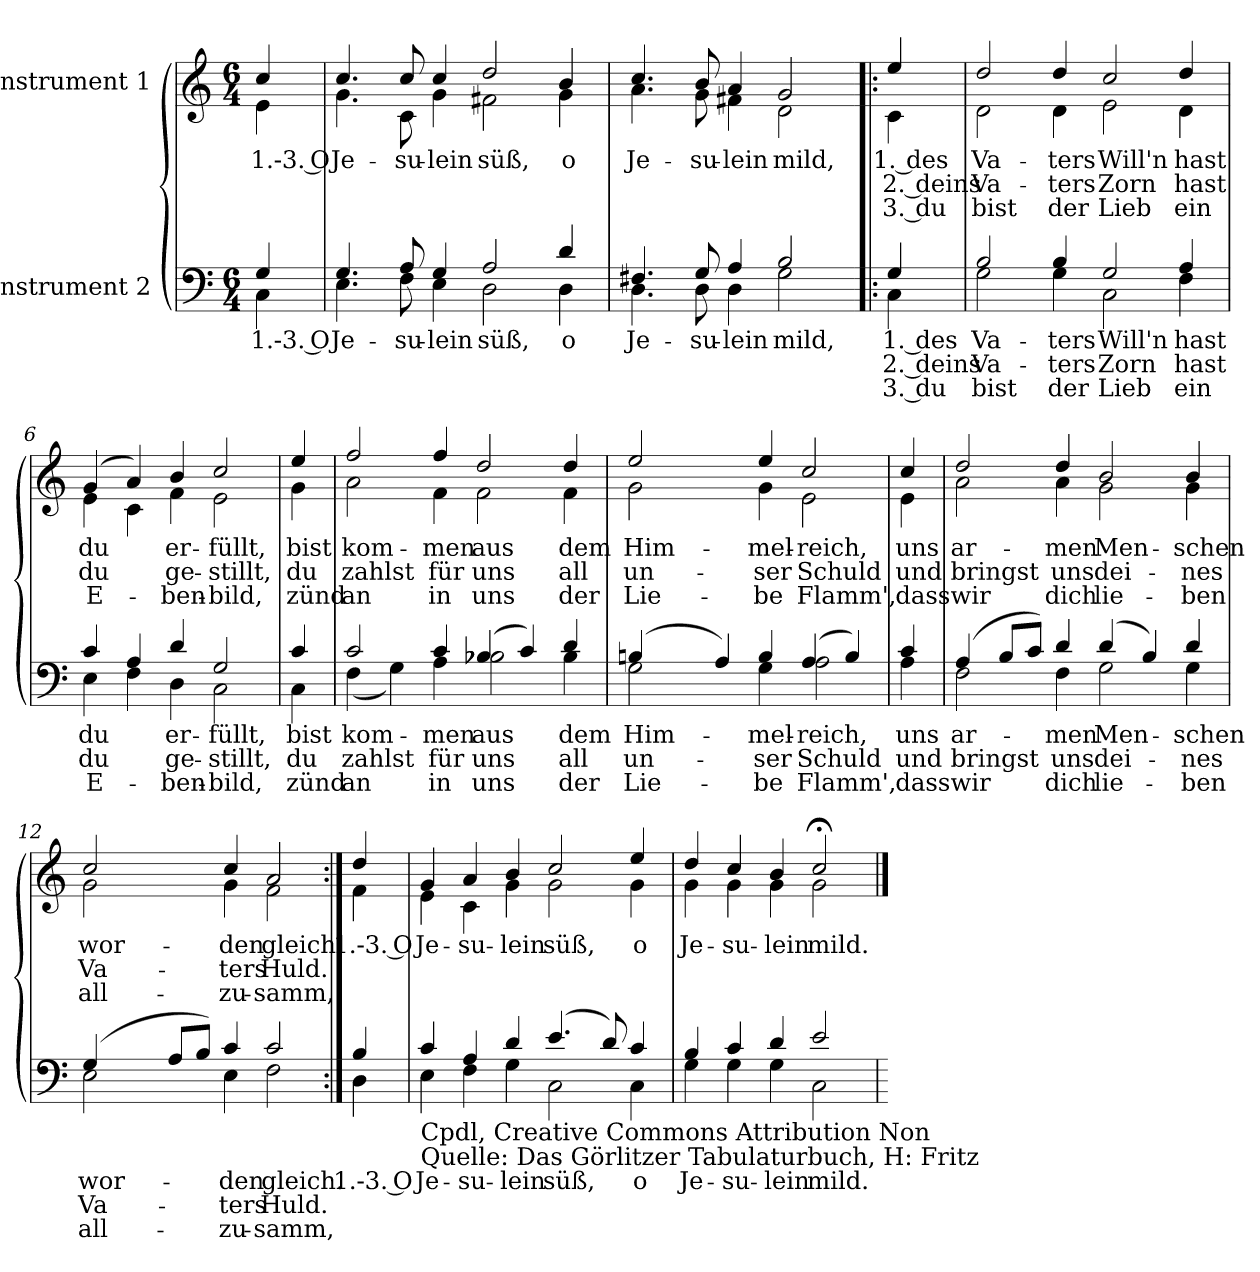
**kern	**text	**text	**text	**kern	**text	**text	**text
*part2	*part2	*part2	*part2	*part1	*part1	*part1	*part1
*staff2	*staff2	*staff2	*staff2	*staff1	*staff1	*staff1	*staff1
*I"Instrument 2	*	*	*	*I"Instrument 1	*	*	*
!!LO:PB:g=z
*stria5	*	*	*	*stria5	*	*	*
*clefF4	*	*	*	*clefG2	*	*	*
*M6/4	*	*	*	*M6/4	*	*	*
=1	=1	=1	=1	=1	=1	=1	=1
!	!LO:LY:a:rj	!	!	!	!LO:LY:b:rj	!	!
*^	*	*	*	*^	*	*	*
4G/	4C\	1.-3. O	.	.	4cc/	4e\	1.-3. O	.	.
=2	=2	=2	=2	=2	=2	=2	=2	=2	=2
!	!	!LO:LY:a:cj	!	!	!	!	!LO:LY:b:cj	!	!
4.G/	4.E\	Je-	.	.	4.cc/	4.g\	Je-	.	.
!	!	!LO:LY:a:cj	!	!	!	!	!LO:LY:b:cj	!	!
8A/	8F\	-su-	.	.	8cc/	8c\	-su-	.	.
!	!	!LO:LY:a:cj	!	!	!	!	!LO:LY:b:cj	!	!
4G/	4E\	-lein	.	.	4cc/	4g\	-lein	.	.
!	!	!LO:LY:a:cj	!	!	!	!	!LO:LY:b:cj	!	!
2A/	2D\	süß,	.	.	2dd/	2f#X\	süß,	.	.
!	!	!LO:LY:a:cj	!	!	!	!	!LO:LY:b:cj	!	!
4d/	4D\	o	.	.	4b/	4g\	o	.	.
=3	=3	=3	=3	=3	=3	=3	=3	=3	=3
!	!	!LO:LY:a:cj	!	!	!	!	!LO:LY:b:cj	!	!
4.F#X/	4.D\	Je-	.	.	4.cc/	4.a\	Je-	.	.
!	!	!LO:LY:a:cj	!	!	!	!	!LO:LY:b:cj	!	!
8G/	8D\	-su-	.	.	8b/	8g\	-su-	.	.
!	!	!LO:LY:a:cj	!	!	!	!	!LO:LY:b:cj	!	!
4A/	4D\	-lein	.	.	4a/	4f#X\	-lein	.	.
!	!	!LO:LY:a:cj	!	!	!	!	!LO:LY:b:cj	!	!
2B/	2G\	mild,	.	.	2g/	2d\	mild,	.	.
!!LO:LB:g=z	!!
=4!|:	=4!|:	=4!|:	=4!|:	=4!|:	=4!|:	=4!|:	=4!|:	=4!|:	=4!|:
!	!	!LO:LY:a:rj	!LO:LY:a:rj	!LO:LY:a:rj	!	!	!LO:LY:b:rj	!LO:LY:b:rj	!LO:LY:b:rj
4G/	4C\	1. des	2. deins	3. du	4ee/	4c\	1. des	2. deins	3. du
=5	=5	=5	=5	=5	=5	=5	=5	=5	=5
!	!	!LO:LY:a:cj	!LO:LY:a:cj	!LO:LY:a:cj	!	!	!LO:LY:b:cj	!LO:LY:b:cj	!LO:LY:b:cj
2B/	2G\	Va-	-Va-	-bist	2dd/	2d\	Va-	-Va-	-bist
!	!	!LO:LY:a:cj	!LO:LY:a:cj	!LO:LY:a:cj	!	!	!LO:LY:b:cj	!LO:LY:b:cj	!LO:LY:b:cj
4B/	4G\	ters	ters	der	4dd/	4d\	ters	ters	der
!	!	!LO:LY:a:cj	!LO:LY:a:cj	!LO:LY:a:cj	!	!	!LO:LY:b:cj	!LO:LY:b:cj	!LO:LY:b:cj
2G/	2C\	Will'n	Zorn	Lieb	2cc/	2e\	Will'n	Zorn	Lieb
!	!	!LO:LY:a:cj	!LO:LY:a:cj	!LO:LY:a:cj	!	!	!LO:LY:b:cj	!LO:LY:b:cj	!LO:LY:b:cj
4A/	4F\	hast	hast	ein	4dd/	4d\	hast	hast	ein
=6	=6	=6	=6	=6	=6	=6	=6	=6	=6
!	!	!LO:LY:a:cj	!LO:LY:a:cj	!LO:LY:a:cj	!	!	!LO:LY:b:cj	!LO:LY:b:cj	!LO:LY:b:cj
4c/	4E\	du	du	E-	(>4g/	4e\	du	du	E-
4A/	4F\	.	.	.	4a/)	4c\	.	.	.
!	!	!LO:LY:a:cj	!LO:LY:a:cj	!LO:LY:a:cj	!	!	!LO:LY:b:cj	!LO:LY:b:cj	!LO:LY:b:cj
4d/	4D\	-er-	-ge-	-ben-	4b/	4f\	-er-	-ge-	-ben-
!	!	!LO:LY:a:cj	!LO:LY:a:cj	!LO:LY:a:cj	!	!	!LO:LY:b:cj	!LO:LY:b:cj	!LO:LY:b:cj
2G/	2C\	-füllt,	stillt,	bild,	2cc/	2e\	-füllt,	stillt,	bild,
!!LO:LB:g=z	!!
=7	=7	=7	=7	=7	=7	=7	=7	=7	=7
!	!	!LO:LY:a:cj	!LO:LY:a:cj	!LO:LY:a:cj	!	!	!LO:LY:b:cj	!LO:LY:b:cj	!LO:LY:b:cj
4c/	4C\	bist	du	zünd	4ee/	4g\	bist	du	zünd
=8	=8	=8	=8	=8	=8	=8	=8	=8	=8
!	!	!LO:LY:a:cj	!LO:LY:a:cj	!LO:LY:a:cj	!	!	!LO:LY:b:cj	!LO:LY:b:cj	!LO:LY:b:cj
2c/	(<4F\	kom-	-zahlst	an	2ff/	2a\	kom-	-zahlst	an
.	4G\)	.	.	.	.	.	.	.	.
!	!	!LO:LY:a:cj	!LO:LY:a:cj	!LO:LY:a:cj	!	!	!LO:LY:b:cj	!LO:LY:b:cj	!LO:LY:b:cj
4c/	4A\	men	für	in	4ff/	4f\	men	für	in
!	!	!LO:LY:a:cj	!LO:LY:a:cj	!LO:LY:a:cj	!	!	!LO:LY:b:cj	!LO:LY:b:cj	!LO:LY:b:cj
(>4B-X/	2B-\	aus	uns	uns	2dd/	2f\	aus	uns	uns
4c/)	.	.	.	.	.	.	.	.	.
!	!	!LO:LY:a:cj	!LO:LY:a:cj	!LO:LY:a:cj	!	!	!LO:LY:b:cj	!LO:LY:b:cj	!LO:LY:b:cj
4d/	4B-\	dem	all	der	4dd/	4f\	dem	all	der
=9	=9	=9	=9	=9	=9	=9	=9	=9	=9
!	!	!LO:LY:a:cj	!LO:LY:a:cj	!LO:LY:a:cj	!	!	!LO:LY:b:cj	!LO:LY:b:cj	!LO:LY:b:cj
2G\	(>4Bn/	Him-	-un-	-Lie-	2ee/	2g\	Him-	-un-	-Lie-
.	2ryy	.	.	.	.	.	.	.	.
4A/)	.	.	.	.	4ryy	4ryy	.	.	.
!	!	!LO:LY:a:cj	!LO:LY:a:cj	!LO:LY:a:cj	!	!	!LO:LY:b:cj	!LO:LY:b:cj	!LO:LY:b:cj
4B/	4G\	-mel-	-ser	be	4ee/	4g\	-mel-	-ser	be
!	!	!LO:LY:a:cj	!LO:LY:a:cj	!LO:LY:a:cj	!	!	!LO:LY:b:cj	!LO:LY:b:cj	!LO:LY:b:cj
(>4A/	2A\	reich,	Schuld	Flamm',	2cc/	2e\	reich,	Schuld	Flamm',
4B/)	.	.	.	.	.	.	.	.	.
!!LO:LB:g=z	!!
=10	=10	=10	=10	=10	=10	=10	=10	=10	=10
!	!	!LO:LY:a:cj	!LO:LY:a:cj	!LO:LY:a:cj	!	!	!LO:LY:b:cj	!LO:LY:b:cj	!LO:LY:b:cj
4c/	4A\	uns	und	dass	4cc/	4e\	uns	und	dass
=11	=11	=11	=11	=11	=11	=11	=11	=11	=11
!	!	!LO:LY:a:cj	!LO:LY:a:cj	!LO:LY:a:cj	!	!	!LO:LY:b:cj	!LO:LY:b:cj	!LO:LY:b:cj
(>4A/	2F\	ar-	-bringst	wir	2dd/	2a\	ar-	-bringst	wir
8B/L	.	.	.	.	.	.	.	.	.
8c/J)	.	.	.	.	.	.	.	.	.
!	!	!LO:LY:a:cj	!LO:LY:a:cj	!LO:LY:a:cj	!	!	!LO:LY:b:cj	!LO:LY:b:cj	!LO:LY:b:cj
4d/	4F\	men	uns	dich	4dd/	4a\	men	uns	dich
!	!	!LO:LY:a:cj	!LO:LY:a:cj	!LO:LY:a:cj	!	!	!LO:LY:b:cj	!LO:LY:b:cj	!LO:LY:b:cj
(>4d/	2G\	Men-	-dei-	-lie-	2b/	2g\	Men-	-dei-	-lie-
4B/)	.	.	.	.	.	.	.	.	.
!	!	!LO:LY:a:cj	!LO:LY:a:cj	!LO:LY:a:cj	!	!	!LO:LY:b:cj	!LO:LY:b:cj	!LO:LY:b:cj
4d/	4G\	-schen	nes	ben	4b/	4g\	-schen	nes	ben
=12	=12	=12	=12	=12	=12	=12	=12	=12	=12
!	!	!LO:LY:a:cj	!LO:LY:a:cj	!LO:LY:a:cj	!	!	!LO:LY:b:cj	!LO:LY:b:cj	!LO:LY:b:cj
2E\	(>4G/	wor-	-Va-	-all-	2cc/	2g\	wor-	-Va-	-all-
.	2ryy	.	.	.	.	.	.	.	.
8A/L	.	.	.	.	4ryy	4ryy	.	.	.
8B/J)	.	.	.	.	.	.	.	.	.
!	!	!LO:LY:a:cj	!LO:LY:a:cj	!LO:LY:a:cj	!	!	!LO:LY:b:cj	!LO:LY:b:cj	!LO:LY:b:cj
4c/	4E\	-den	ters	zu-	4cc/	4g\	-den	ters	zu-
!	!	!LO:LY:a:cj	!LO:LY:a:cj	!LO:LY:a:cj	!	!	!LO:LY:b:cj	!LO:LY:b:cj	!LO:LY:b:cj
2c/	2F\	-gleich.	Huld.	samm,	2a/	2f\	-gleich.	Huld.	samm,
!!LO:LB:g=z	!!
=13:|!	=13:|!	=13:|!	=13:|!	=13:|!	=13:|!	=13:|!	=13:|!	=13:|!	=13:|!
!	!	!LO:LY:a:rj	!	!	!	!	!LO:LY:b:rj	!	!
4B/	4D\	1.-3. O	.	.	4dd/	4f\	1.-3. O	.	.
=14	=14	=14	=14	=14	=14	=14	=14	=14	=14
!	!	!LO:LY:a:cj	!	!	!	!	!LO:LY:b:cj	!	!
4c/	4E\	Je-	.	.	4g/	4e\	Je-	.	.
!	!	!LO:LY:a:cj	!	!	!	!	!LO:LY:b:cj	!	!
4A/	4F\	-su-	.	.	4a/	4c\	-su-	.	.
!	!	!LO:LY:a:cj	!	!	!	!	!LO:LY:b:cj	!	!
4d/	4G\	-lein	.	.	4b/	4g\	-lein	.	.
!	!	!LO:LY:a:cj	!	!	!	!	!LO:LY:b:cj	!	!
(>4.e/	2C\	süß,	.	.	2cc/	2g\	süß,	.	.
8d/)	.	.	.	.	.	.	.	.	.
!	!	!LO:LY:a:cj	!	!	!	!	!LO:LY:b:cj	!	!
4c/	4C\	o	.	.	4ee/	4g\	o	.	.
!	!LO:TX:b:t=Cpdl, Creative Commons Attribution Non	!	!	!	!	!	!	!	!
!	!LO:TX:b:t=Quelle&colon; Das Görlitzer Tabulaturbuch, H&colon; Fritz	!	!	!	!	!	!	!	!
=15	=15	=15	=15	=15	=15	=15	=15	=15	=15
!	!	!LO:LY:a:cj	!	!	!	!	!LO:LY:b:cj	!	!
4B/	4G\	Je-	.	.	4dd/	4g\	Je-	.	.
!	!	!LO:LY:a:cj	!	!	!	!	!LO:LY:b:cj	!	!
4c/	4G\	-su-	.	.	4cc/	4g\	-su-	.	.
!	!	!LO:LY:a:cj	!	!	!	!	!LO:LY:b:cj	!	!
4d/	4G\	-lein	.	.	4b/	4g\	-lein	.	.
!	!	!LO:LY:a:cj	!	!	!	!	!LO:LY:b:cj	!	!
2e/	2C\	mild.	.	.	2cc;</	2g\	mild.	.	.
!	!LO:TX:b:t=Commercial 3.o	!	!	!	!	!	!	!	!
!	!LO:TX:b:t=Dietrich, Bv 1940	!	!	!	!	!	!	!	!
*v	*v	*	*	*	*	*	*	*	*
*	*	*	*	*v	*v	*	*	*
=	==	==	==	==	==	==	==
*-	*-	*-	*-	*-	*-	*-	*-
